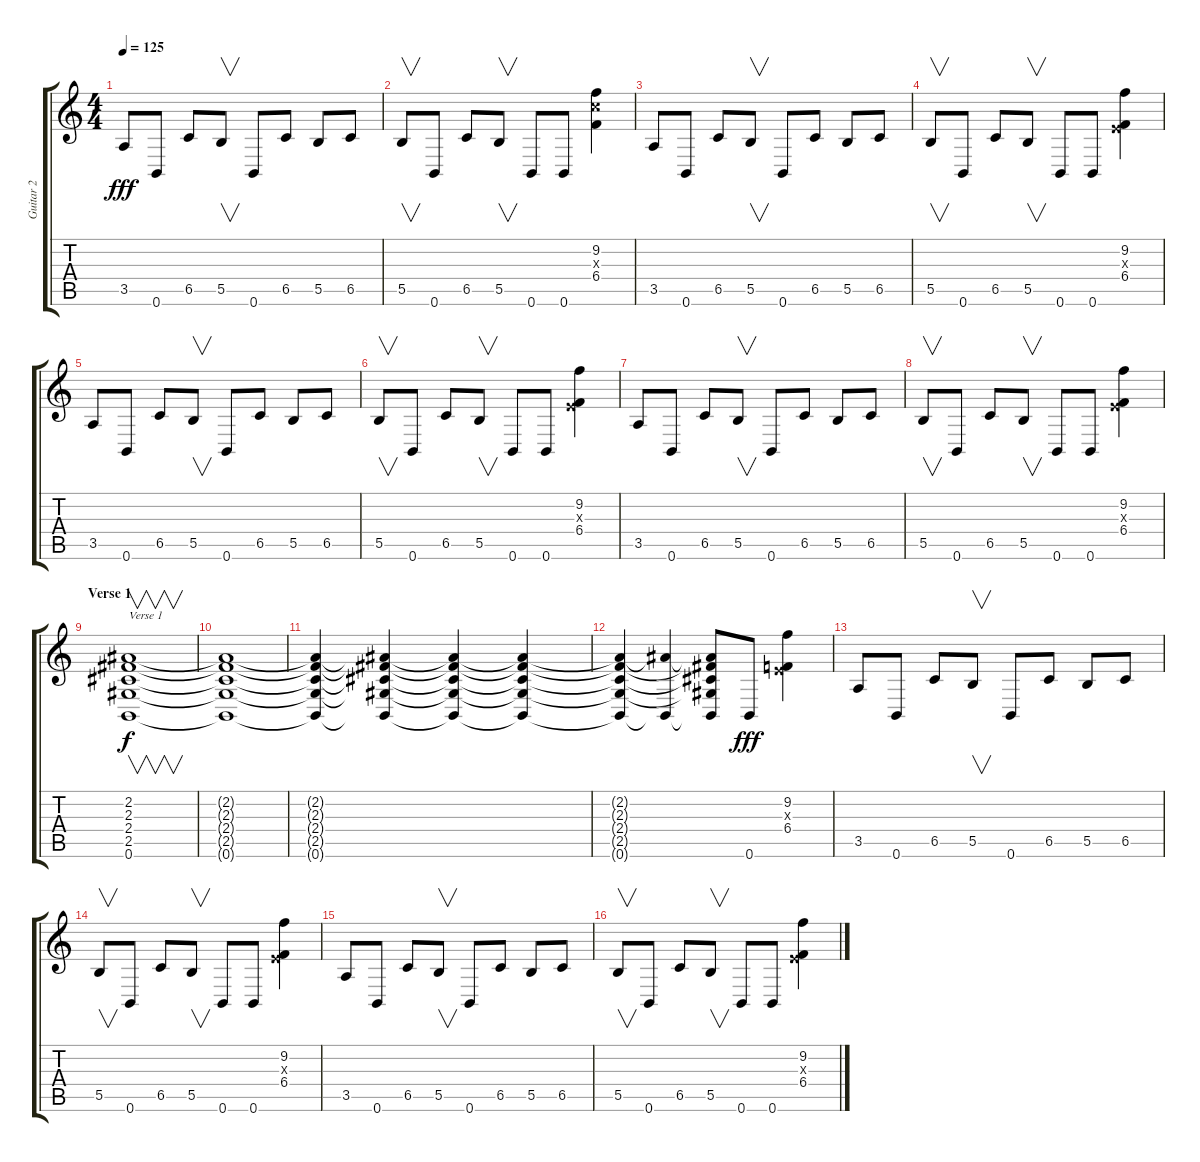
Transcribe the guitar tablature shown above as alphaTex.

\track ("Guitar 2" "Guitar 2") {instrument distortionguitar}
\staff {score tabs}
\tuning (Db4 Ab3 E3 B2 Gb2 B1) {hide}
\ts (4 4)
\tempo 125
\clef g2
\ks c
3.5.8{dy fff} 0.6.8 6.5.8 5.5.8{v} 0.6.8 6.5.8 5.5.8 6.5.8 |
5.5.8{v} 0.6.8 6.5.8 5.5.8{v} 0.6.8 0.6.8 (9.2 8.3{x} 6.4).4 |
3.5.8 0.6.8 6.5.8 5.5.8{v} 0.6.8 6.5.8 5.5.8 6.5.8 |
5.5.8{v} 0.6.8 6.5.8 5.5.8{v} 0.6.8 0.6.8 (9.2 0.3{x} 6.4).4 |
3.5.8 0.6.8 6.5.8 5.5.8{v} 0.6.8 6.5.8 5.5.8 6.5.8 |
5.5.8{v} 0.6.8 6.5.8 5.5.8{v} 0.6.8 0.6.8 (9.2 0.3{x} 6.4).4 |
3.5.8 0.6.8 6.5.8 5.5.8{v} 0.6.8 6.5.8 5.5.8 6.5.8 |
5.5.8{v} 0.6.8 6.5.8 5.5.8{v} 0.6.8 0.6.8 (9.2 0.3{x} 6.4).4 |
\section ("" "Verse 1")
(2.2 2.3 2.4 2.5 0.6).1{v txt "Verse 1" dy f volume 8 balance 0} |
(2.2{t} 2.3{t} 2.4{t} 2.5{t} 0.6{t}).1 |
(2.2{t} 2.3{t} 2.4{t} 2.5{t} 0.6{t}).4 (2.2{t} 2.3{t} 2.4{t} 2.5{t} 0.6{t}).4 (2.2{t} 2.3{t} 2.4{t} 2.5{t} 0.6{t}).4 (2.2{t} 2.3{t} 2.4{t} 2.5{t} 0.6{t}).4 |
(2.2{t} 2.3{t} 2.4{t} 2.5{t} 0.6{t}).4 (2.2{t} 0.6{t}).4 (2.2{t} 2.3{t} 2.4{t} 2.5{t} 0.6{t}).8 0.6.8{dy fff} (9.2 0.3{x} 6.4).4 |
3.5.8 0.6.8 6.5.8 5.5.8{v} 0.6.8 6.5.8 5.5.8 6.5.8 |
5.5.8{v} 0.6.8 6.5.8 5.5.8{v} 0.6.8 0.6.8 (9.2 0.3{x} 6.4).4 |
3.5.8 0.6.8 6.5.8 5.5.8{v} 0.6.8 6.5.8 5.5.8 6.5.8 |
5.5.8{v} 0.6.8 6.5.8 5.5.8{v} 0.6.8 0.6.8 (9.2 0.3{x} 6.4).4
